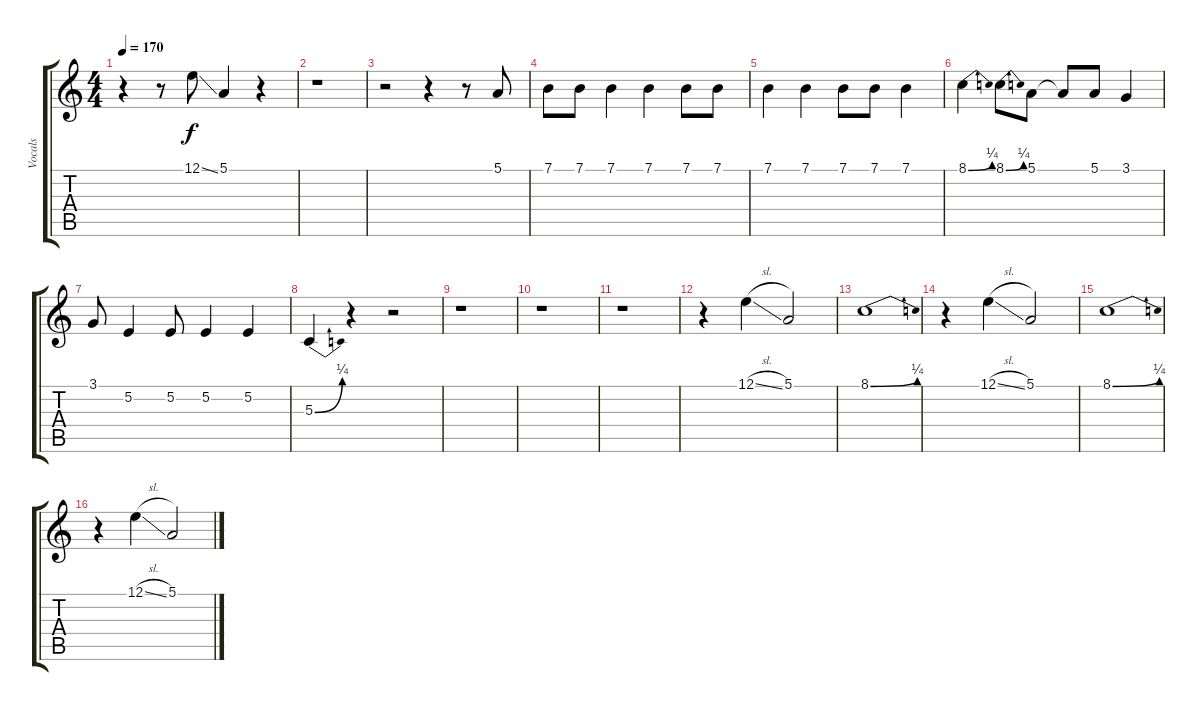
\track ("Vocals" "Vocals") {instrument harmonica}
\staff {score tabs}
\tuning (E4 B3 G3 D3 A2 E2) {hide}
\ts (4 4)
\tempo 170
\clef g2
\ks c
r.4{dy f} r.8 12.1{ss}.8 5.1.4 r.4 |
r.1 |
r.2 r.4 r.8 5.1.8 |
7.1.8 7.1.8 7.1.4 7.1.4 7.1.8 7.1.8 |
7.1.4 7.1.4 7.1.8 7.1.8 7.1.4 |
8.1{be (bend 0 0 60 1)}.4 8.1{be (bend 0 0 60 1)}.8 5.1.8 5.1{t}.8 5.1.8 3.1.4 |
3.1.8 5.2.4 5.2.8 5.2.4 5.2.4 |
5.3{be (bend 0 0 60 1)}.4 r.4 r.2 |
r.1 |
r.1 |
r.1 |
r.4 12.1{sl}.4 5.1.2 |
8.1{be (bend 0 0 60 1)}.1 |
r.4 12.1{sl}.4 5.1.2 |
8.1{be (bend 0 0 60 1)}.1 |
r.4 12.1{sl}.4 5.1.2
